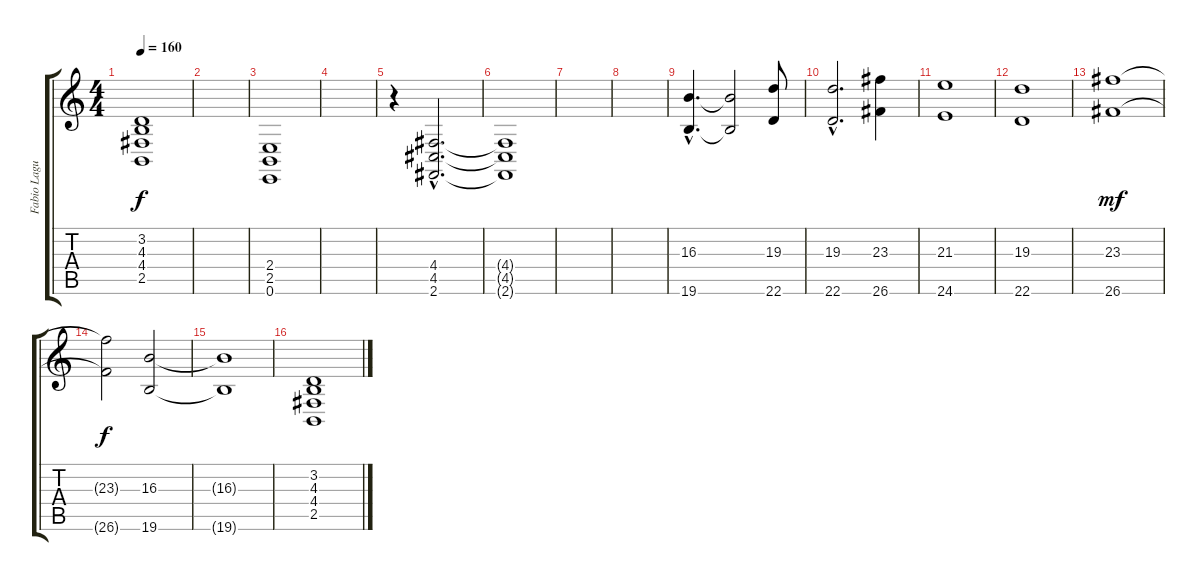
\track ("Fabio Laguna" "Fabio Lagu") {instrument stringensemble1}
\staff {score tabs}
\tuning (E4 B3 G3 D3 A2 E2) {hide}
\ts (4 4)
\tempo 160
\clef g2
\ks c
(3.2 4.3 4.4 2.5).1{dy f instrument stringensemble1} |
|
(2.4 2.5 0.6).1 |
|
r.4 (4.4{hac} 4.5{hac} 2.6{hac}).2{d} |
(4.4{t} 4.5{t} 2.6{t}).1 |
|
|
(16.3{hac} 19.6{hac}).4{d instrument stringensemble1} (16.3{t} 19.6{t}).2 (19.3 22.6).8 |
(19.3{hac} 22.6{hac}).2{d} (23.3 26.6).4 |
(21.3 24.6).1 |
(19.3 22.6).1 |
(23.3 26.6).1{dy mf} |
(23.3{t} 26.6{t}).2{dy f} (16.3 19.6).2 |
(16.3{t} 19.6{t}).1 |
(3.2 4.3 4.4 2.5).1
